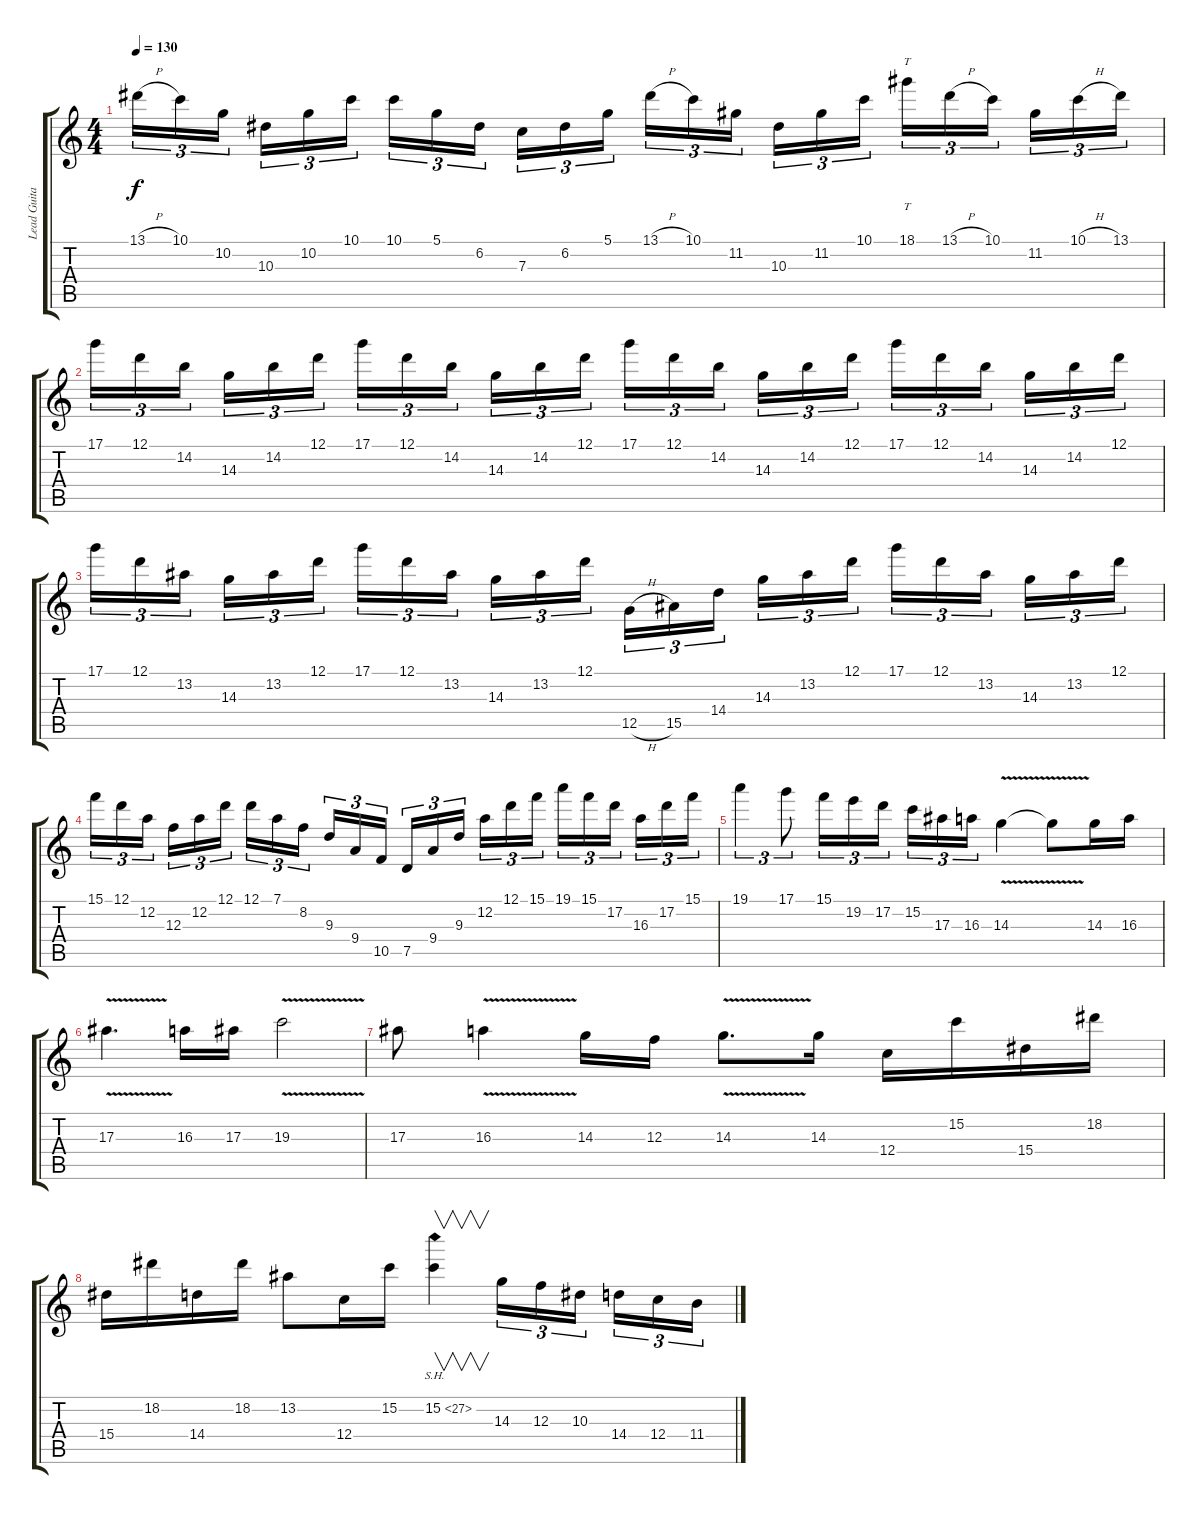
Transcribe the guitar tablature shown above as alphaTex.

\track ("Lead Guitar" "Lead Guita") {instrument distortionguitar}
\staff {score tabs}
\tuning (D4 A3 F3 C3 G2 C2) {hide}
\ts (4 4)
\tempo 130
\clef g2
\ks c
13.1{h}.16{tu (3 2) dy f} 10.1.16{tu (3 2)} 10.2.16{tu (3 2)} 10.3.16{tu (3 2)} 10.2.16{tu (3 2)} 10.1.16{tu (3 2)} 10.1.16{tu (3 2)} 5.1.16{tu (3 2)} 6.2.16{tu (3 2)} 7.3.16{tu (3 2)} 6.2.16{tu (3 2)} 5.1.16{tu (3 2)} 13.1{h}.16{tu (3 2)} 10.1.16{tu (3 2)} 11.2.16{tu (3 2)} 10.3.16{tu (3 2)} 11.2.16{tu (3 2)} 10.1.16{tu (3 2)} 18.1.16{tt tu (3 2)} 13.1{h}.16{tu (3 2)} 10.1.16{tu (3 2)} 11.2.16{tu (3 2)} 10.1{h}.16{tu (3 2)} 13.1.16{tu (3 2)} |
17.1.16{tu (3 2)} 12.1.16{tu (3 2)} 14.2.16{tu (3 2)} 14.3.16{tu (3 2)} 14.2.16{tu (3 2)} 12.1.16{tu (3 2)} 17.1.16{tu (3 2)} 12.1.16{tu (3 2)} 14.2.16{tu (3 2)} 14.3.16{tu (3 2)} 14.2.16{tu (3 2)} 12.1.16{tu (3 2)} 17.1.16{tu (3 2)} 12.1.16{tu (3 2)} 14.2.16{tu (3 2)} 14.3.16{tu (3 2)} 14.2.16{tu (3 2)} 12.1.16{tu (3 2)} 17.1.16{tu (3 2)} 12.1.16{tu (3 2)} 14.2.16{tu (3 2)} 14.3.16{tu (3 2)} 14.2.16{tu (3 2)} 12.1.16{tu (3 2)} |
17.1.16{tu (3 2)} 12.1.16{tu (3 2)} 13.2.16{tu (3 2)} 14.3.16{tu (3 2)} 13.2.16{tu (3 2)} 12.1.16{tu (3 2)} 17.1.16{tu (3 2)} 12.1.16{tu (3 2)} 13.2.16{tu (3 2)} 14.3.16{tu (3 2)} 13.2.16{tu (3 2)} 12.1.16{tu (3 2)} 12.5{h}.16{tu (3 2)} 15.5.16{tu (3 2)} 14.4.16{tu (3 2)} 14.3.16{tu (3 2)} 13.2.16{tu (3 2)} 12.1.16{tu (3 2)} 17.1.16{tu (3 2)} 12.1.16{tu (3 2)} 13.2.16{tu (3 2)} 14.3.16{tu (3 2)} 13.2.16{tu (3 2)} 12.1.16{tu (3 2)} |
15.1.16{tu (3 2)} 12.1.16{tu (3 2)} 12.2.16{tu (3 2)} 12.3.16{tu (3 2)} 12.2.16{tu (3 2)} 12.1.16{tu (3 2)} 12.1.16{tu (3 2)} 7.1.16{tu (3 2)} 8.2.16{tu (3 2)} 9.3.16{tu (3 2)} 9.4.16{tu (3 2)} 10.5.16{tu (3 2)} 7.5.16{tu (3 2)} 9.4.16{tu (3 2)} 9.3.16{tu (3 2)} 12.2.16{tu (3 2)} 12.1.16{tu (3 2)} 15.1.16{tu (3 2)} 19.1.16{tu (3 2)} 15.1.16{tu (3 2)} 17.2.16{tu (3 2)} 16.3.16{tu (3 2)} 17.2.16{tu (3 2)} 15.1.16{tu (3 2)} |
19.1.4{tu (3 2)} 17.1.8{tu (3 2)} 15.1.16{tu (3 2)} 19.2.16{tu (3 2)} 17.2.16{tu (3 2)} 15.2.16{tu (3 2)} 17.3.16{tu (3 2)} 16.3.16{tu (3 2)} 14.3{v}.4 14.3{t}.8 14.3.16 16.3.16 |
17.3{v}.4{d} 16.3.16 17.3.16 19.3{v}.2 |
17.3.8 16.3{v}.4 14.3.16 12.3.16 14.3{v}.8{d} 14.3.16 12.4.16 15.2.16 15.4.16 18.2.16 |
15.4.16 18.2.16 14.4.16 18.2.16 13.2.8 12.4.16 15.2.16 15.2{sh 12}.4{v} 14.3.16{tu (3 2)} 12.3.16{tu (3 2)} 10.3.16{tu (3 2)} 14.4.16{tu (3 2)} 12.4.16{tu (3 2)} 11.4.16{tu (3 2)}
